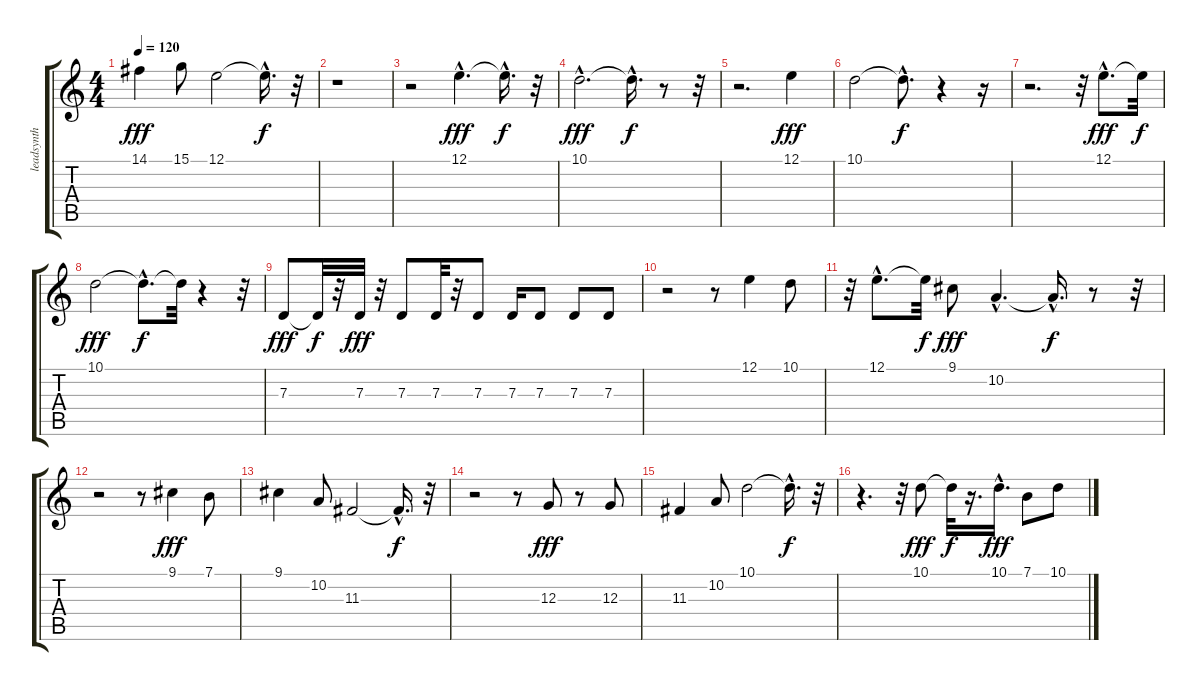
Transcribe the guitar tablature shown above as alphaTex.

\track ("leadsynth" "leadsynth") {instrument fx8scifi}
\staff {score tabs}
\tuning (E4 B3 G3 D3 A2 E2) {hide}
\ts (4 4)
\tempo 120
\clef g2
\ks c
14.1.4{dy fff} 15.1.8 12.1.2 12.1{hac t}.16{d dy f} r.32 |
r.1 |
r.2 12.1{hac}.4{d dy fff} 12.1{hac t}.16{d dy f} r.32 |
10.1{hac}.2{d dy fff} 10.1{hac t}.16{d dy f} r.8 r.32 |
r.2{d} 12.1.4{dy fff} |
10.1.2 10.1{hac t}.8{d dy f} r.4 r.16 |
r.2{d} r.32 12.1{hac}.8{d dy fff} 12.1{t}.32{dy f} |
10.1.2{dy fff} 10.1{hac t}.8{d dy f} 10.1{t}.32 r.4 r.32 |
7.3.8{dy fff} 7.3{t}.32{dy f} r.32 7.3.32{dy fff} r.32 7.3.8 7.3.32 r.32 7.3.8 7.3.16 7.3.8 7.3.8 7.3.8 |
r.2 r.8 12.1.4 10.1.8 |
r.32 12.1{hac}.8{d} 12.1{t}.32{dy f} 9.1.8{dy fff} 10.2{hac}.4{d} 10.2{hac t}.16{d dy f} r.8 r.32 |
r.2 r.8 9.1.4{dy fff} 7.1.8 |
9.1.4 10.2.8 11.3.2 11.3{hac t}.16{d dy f} r.32 |
r.2 r.8 12.3.8{dy fff} r.8 12.3.8 |
11.3.4 10.2.8 10.1.2 10.1{hac t}.16{d dy f} r.32 |
r.4{d} r.32 10.1.8{dy fff} 10.1{t}.32{dy f} r.16{d} 10.1{hac}.16{d dy fff} 7.1.8 10.1.8
